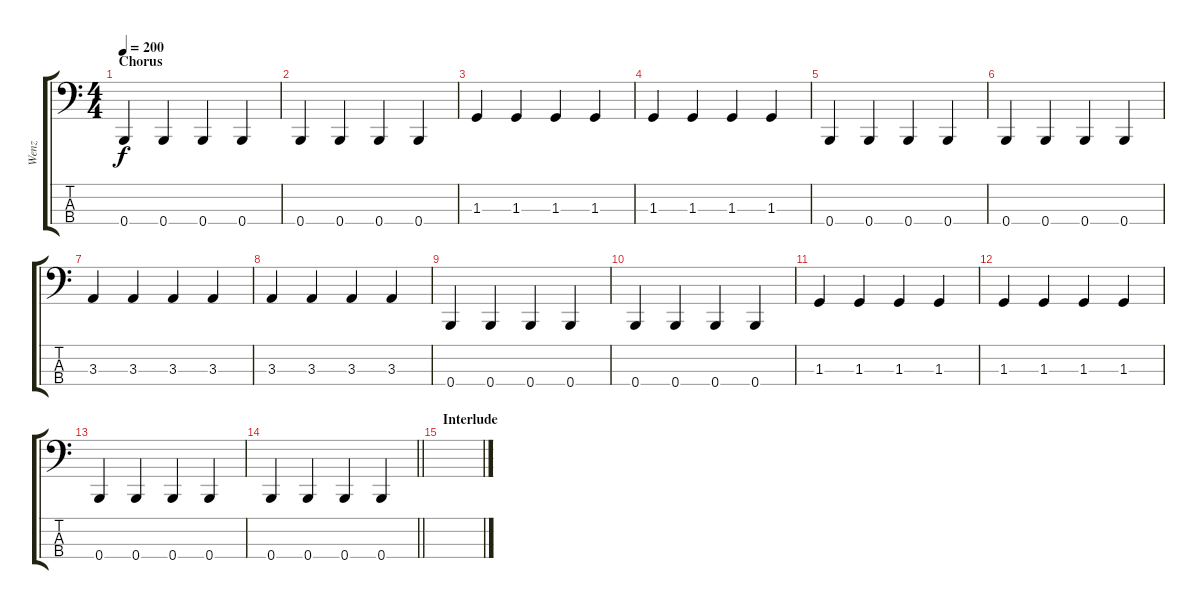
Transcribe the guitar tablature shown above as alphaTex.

\track ("Wenz" "Wenz") {instrument electricbasspick}
\staff {score tabs}
\tuning (E2 B1 Gb1 B0) {hide}
\ts (4 4)
\section ("" "Chorus")
\tempo 200
\clef f4
\ks c
0.4.4{dy f} 0.4.4 0.4.4 0.4.4 |
0.4.4 0.4.4 0.4.4 0.4.4 |
1.3.4 1.3.4 1.3.4 1.3.4 |
1.3.4 1.3.4 1.3.4 1.3.4 |
0.4.4 0.4.4 0.4.4 0.4.4 |
0.4.4 0.4.4 0.4.4 0.4.4 |
3.3.4 3.3.4 3.3.4 3.3.4 |
3.3.4 3.3.4 3.3.4 3.3.4 |
0.4.4 0.4.4 0.4.4 0.4.4 |
0.4.4 0.4.4 0.4.4 0.4.4 |
1.3.4 1.3.4 1.3.4 1.3.4 |
1.3.4 1.3.4 1.3.4 1.3.4 |
0.4.4 0.4.4 0.4.4 0.4.4 |
\barLineRight lightlight
0.4.4 0.4.4 0.4.4 0.4.4 |
\section ("" "Interlude")
